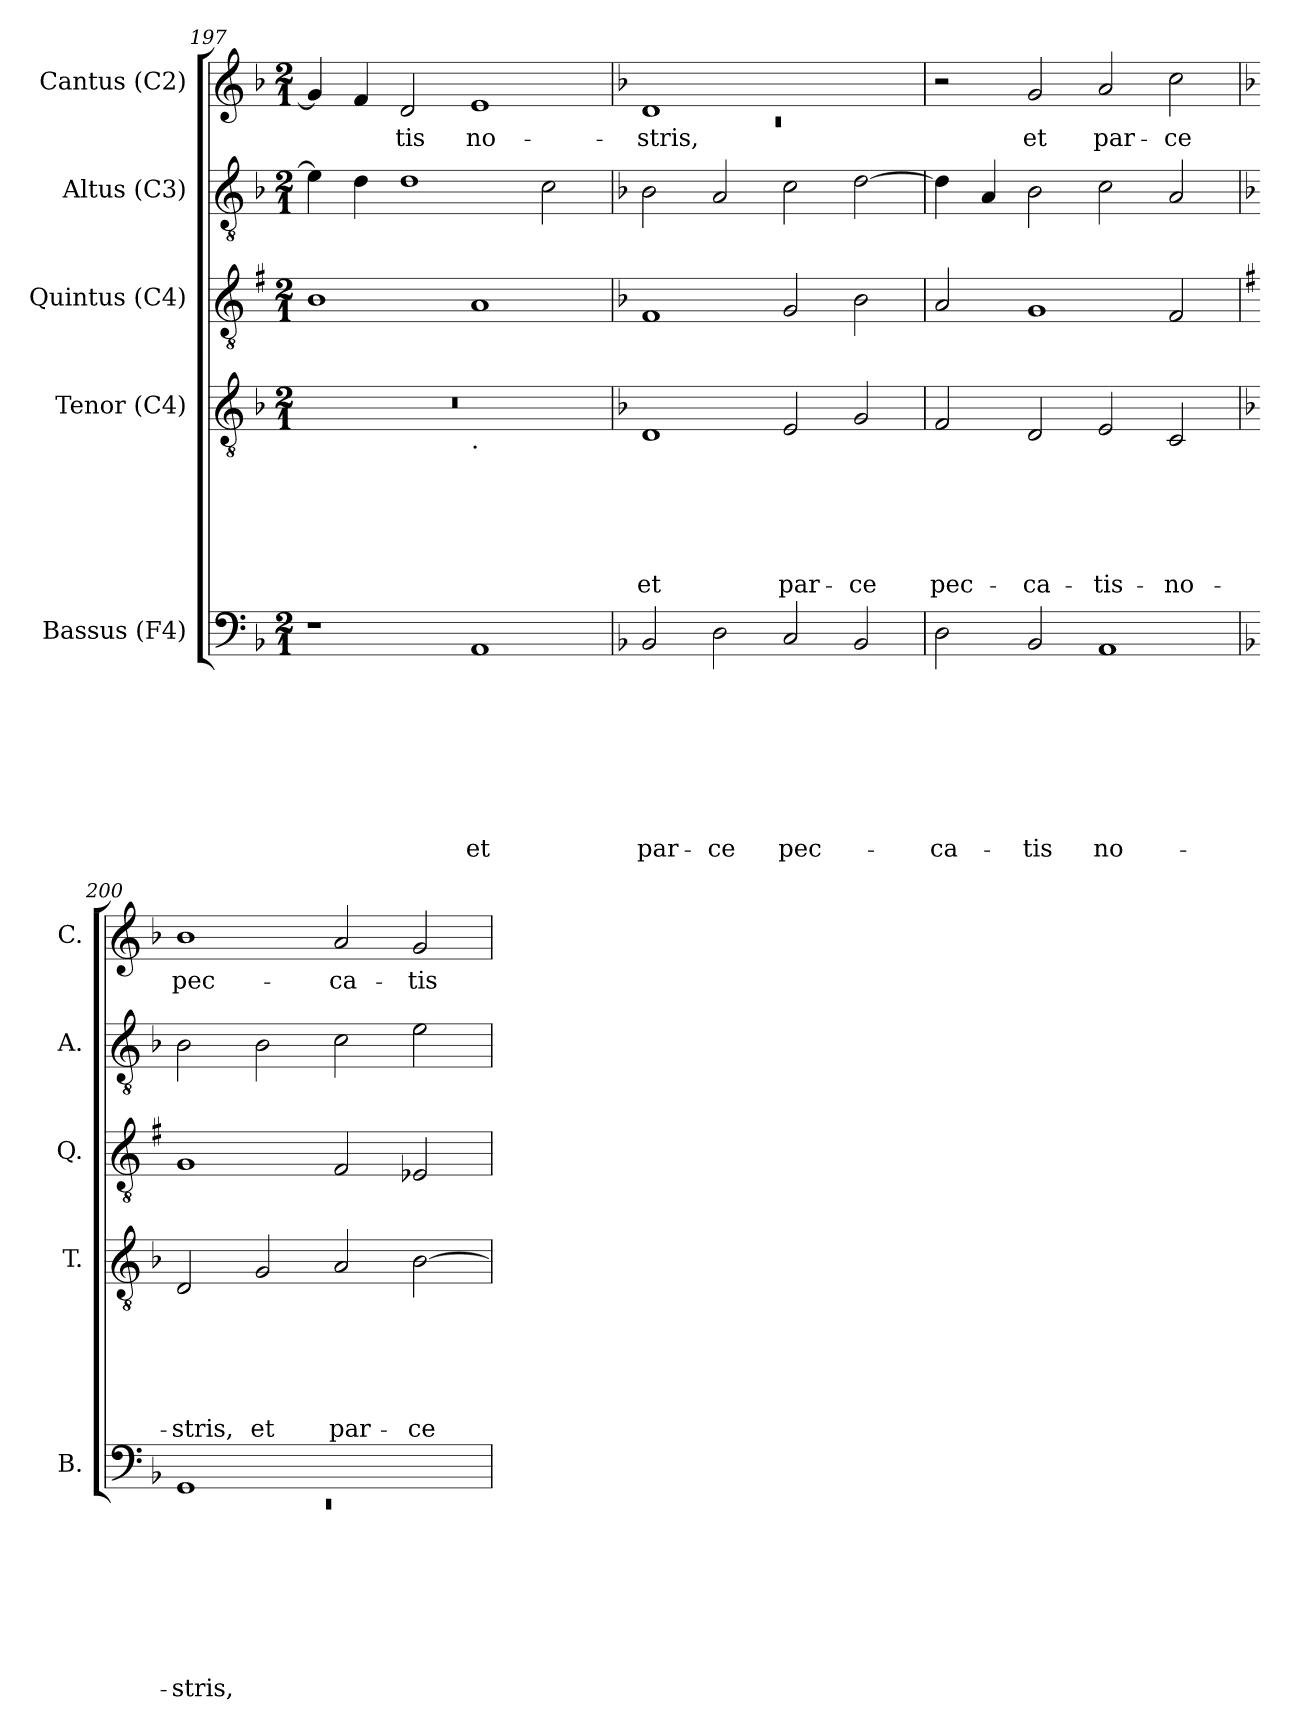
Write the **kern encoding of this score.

**kern	**text	**text	**text	**text	**text	**text	**text	**text	**kern	**text	**text	**text	**text	**text	**text	**kern	**kern	**kern	**text
*part5	*part5	*part5	*part5	*part5	*part5	*part5	*part5	*part5	*part4	*part4	*part4	*part4	*part4	*part4	*part4	*part3	*part2	*part1	*part1
*staff5	*staff5	*staff5	*staff5	*staff5	*staff5	*staff5	*staff5	*staff5	*staff4	*staff4	*staff4	*staff4	*staff4	*staff4	*staff4	*staff3	*staff2	*staff1	*staff1
*I"Bassus (F4)	*	*	*	*	*	*	*	*	*I"Tenor (C4)	*	*	*	*	*	*	*I"Quintus (C4)	*I"Altus (C3)	*I"Cantus (C2)	*
*I'B.	*	*	*	*	*	*	*	*	*I'T.	*	*	*	*	*	*	*I'Q.	*I'A.	*I'C.	*
*clefF4	*	*	*	*	*	*	*	*	*clefGv2	*	*	*	*	*	*	*clefGv2	*clefGv2	*clefG2	*
*k[b-]	*	*	*	*	*	*	*	*	*k[b-]	*	*	*	*	*	*	*k[f#]	*k[b-]	*k[b-]	*
*F:	*	*	*	*	*	*	*	*	*F:	*	*	*	*	*	*	*G:	*F:	*F:	*
*M2/1	*	*	*	*	*	*	*	*	*M2/1	*	*	*	*	*	*	*M2/1	*M2/1	*M2/1	*
=197	=197	=197	=197	=197	=197	=197	=197	=197	=197	=197	=197	=197	=197	=197	=197	=197	=197	=197	=197
*	*	*	*	*	*	*	*	*	*^	*	*	*	*	*	*	*	*	*	*
1r	.	.	.	.	.	.	.	.	0r	1ryy	.	.	.	.	.	.	1B	4e\]	4g/]	.
.	.	.	.	.	.	.	.	.	.	.	.	.	.	.	.	.	.	4d\	4f/	.
!	!	!	!	!	!	!	!	!	!	!	!	!	!	!	!	!	!	!	!	!LO:LY:b
.	.	.	.	.	.	.	.	.	.	.	.	.	.	.	.	.	.	1d	2d/	-tis
!	!	!	!	!	!	!	!	!	!	!LO:TX:b:t=.	!	!	!	!	!	!	!	!	!	!
!	!	!	!	!	!	!	!	!LO:LY:b	!	!	!	!	!	!	!	!	!	!	!	!LO:LY:b
1AA	.	.	.	.	.	.	.	et	.	1ryy	.	.	.	.	.	.	1A	.	1e	no-
.	.	.	.	.	.	.	.	.	.	.	.	.	.	.	.	.	.	2c\	.	.
*	*	*	*	*	*	*	*	*	*v	*v	*	*	*	*	*	*	*	*	*	*
!!LO:LB:g=z
=198	=198	=198	=198	=198	=198	=198	=198	=198	=198	=198	=198	=198	=198	=198	=198	=198	=198	=198	=198
*	*	*	*	*	*	*	*	*	*	*	*	*	*	*	*	*k[b-]	*	*	*
*	*	*	*	*	*	*	*	*	*	*	*	*	*	*	*	*F:	*	*	*
*	*	*	*	*	*	*	*	*	*^	*	*	*	*	*	*	*	*	*^	*
!	!	!	!	!	!	!	!	!LO:LY:b	!	!	!	!	!	!	!	!LO:LY:b	!	!	!	!LO:N:vis=1	!LO:LY:b
*	*	*	*	*	*	*	*	*	*v	*v	*	*	*	*	*	*	*	*	*	*	*
2BB-/	.	.	.	.	.	.	.	par-	1D	.	.	.	.	.	et	1F	2B-\	1d	0rc	-stris,
!	!	!	!	!	!	!	!	!LO:LY:b	!	!	!	!	!	!	!	!	!	!	!	!
2D\	.	.	.	.	.	.	.	-ce	.	.	.	.	.	.	.	.	2A/	.	.	.
!	!	!	!	!	!	!	!	!LO:LY:b	!	!	!	!	!	!	!LO:LY:b	!	!	!	!	!
2C/	.	.	.	.	.	.	.	pec-	2E/	.	.	.	.	.	par-	2G/	2c\	1ryy	.	.
!	!	!	!	!	!	!	!	!	!	!	!	!	!	!	!LO:LY:b	!	!	!	!	!
2BB-/	.	.	.	.	.	.	.	.	2G/	.	.	.	.	.	-ce	2B-\	[>2d\	.	.	.
*	*	*	*	*	*	*	*	*	*	*	*	*	*	*	*	*	*	*v	*v	*
=199	=199	=199	=199	=199	=199	=199	=199	=199	=199	=199	=199	=199	=199	=199	=199	=199	=199	=199	=199
!	!	!	!	!	!	!	!	!LO:LY:b	!	!	!	!	!	!	!LO:LY:b	!	!	!	!
2D\	.	.	.	.	.	.	.	-ca-	2F/	.	.	.	.	.	pec-	2A/	4d\]	2r	.
.	.	.	.	.	.	.	.	.	.	.	.	.	.	.	.	.	4A/	.	.
!	!	!	!	!	!	!	!	!LO:LY:b	!	!	!	!	!	!	!LO:LY:b	!	!	!	!LO:LY:b
2BB-/	.	.	.	.	.	.	.	-tis	2D/	.	.	.	.	.	-ca-	1G	2B-\	2g/	et
!	!	!	!	!	!	!	!	!LO:LY:b	!	!	!	!	!	!	!LO:LY:b	!	!	!	!LO:LY:b
1AA	.	.	.	.	.	.	.	no-	2E/	.	.	.	.	.	-tis-	.	2c\	2a/	par-
!	!	!	!	!	!	!	!	!	!	!	!	!	!	!	!LO:LY:b	!	!	!	!LO:LY:b
.	.	.	.	.	.	.	.	.	2C/	.	.	.	.	.	-no-	2F/	2A/	2cc\	-ce
=200	=200	=200	=200	=200	=200	=200	=200	=200	=200	=200	=200	=200	=200	=200	=200	=200	=200	=200	=200
*	*	*	*	*	*	*	*	*	*	*	*	*	*	*	*	*k[f#]	*	*	*
*	*	*	*	*	*	*	*	*	*	*	*	*	*	*	*	*G:	*	*	*
*^	*	*	*	*	*	*	*	*	*	*	*	*	*	*	*	*	*	*	*
!	!LO:N:vis=1	!	!	!	!	!	!	!	!LO:LY:b	!	!	!	!	!	!	!LO:LY:b	!	!	!	!LO:LY:b
1GG	0rEE	.	.	.	.	.	.	.	-stris,	2D/	.	.	.	.	.	-stris,	1G	2B-\	1b-	pec-
!	!	!	!	!	!	!	!	!	!	!	!	!	!	!	!	!LO:LY:b	!	!	!	!
.	.	.	.	.	.	.	.	.	.	2G/	.	.	.	.	.	et	.	2B-\	.	.
!	!	!	!	!	!	!	!	!	!	!	!	!	!	!	!	!LO:LY:b	!	!	!	!LO:LY:b
1ryy	.	.	.	.	.	.	.	.	.	2A/	.	.	.	.	.	par-	2F#/	2c\	2a/	-ca-
!	!	!	!	!	!	!	!	!	!	!	!	!	!	!	!	!LO:LY:b	!	!	!	!LO:LY:b
.	.	.	.	.	.	.	.	.	.	[>2B-\	.	.	.	.	.	-ce	2E-X/	2e\	2g/	-tis
*v	*v	*	*	*	*	*	*	*	*	*	*	*	*	*	*	*	*	*	*	*
=	=	=	=	=	=	=	=	=	=	=	=	=	=	=	=	=	=	=	=
*-	*-	*-	*-	*-	*-	*-	*-	*-	*-	*-	*-	*-	*-	*-	*-	*-	*-	*-	*-
